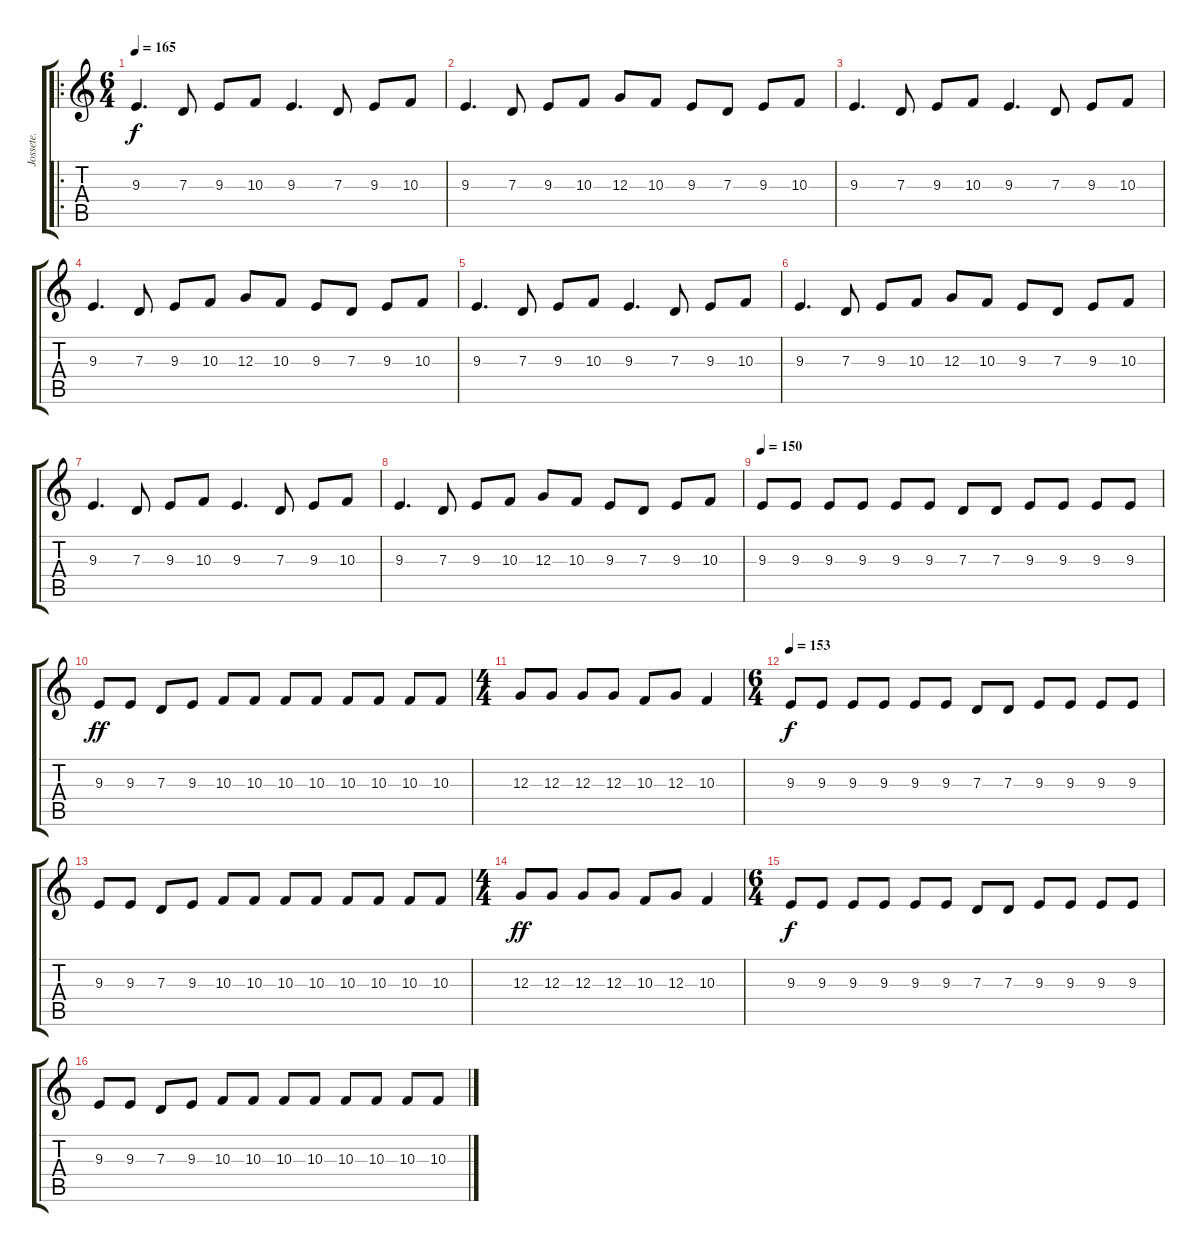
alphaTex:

\track ("Jossete." "Jossete.") {instrument violin}
\staff {score tabs}
\tuning (E4 B3 G3 D3 A2 E2) {hide}
\ro
\ts (6 4)
\tempo 165
\clef g2
\ks c
9.3.4{d dy f} 7.3.8 9.3.8 10.3.8 9.3.4{d} 7.3.8 9.3.8 10.3.8 |
9.3.4{d} 7.3.8 9.3.8 10.3.8 12.3.8 10.3.8 9.3.8 7.3.8 9.3.8 10.3.8 |
9.3.4{d} 7.3.8 9.3.8 10.3.8 9.3.4{d} 7.3.8 9.3.8 10.3.8 |
9.3.4{d} 7.3.8 9.3.8 10.3.8 12.3.8 10.3.8 9.3.8 7.3.8 9.3.8 10.3.8 |
9.3.4{d} 7.3.8 9.3.8 10.3.8 9.3.4{d} 7.3.8 9.3.8 10.3.8 |
9.3.4{d} 7.3.8 9.3.8 10.3.8 12.3.8 10.3.8 9.3.8 7.3.8 9.3.8 10.3.8 |
9.3.4{d} 7.3.8 9.3.8 10.3.8 9.3.4{d} 7.3.8 9.3.8 10.3.8 |
9.3.4{d} 7.3.8 9.3.8 10.3.8 12.3.8 10.3.8 9.3.8 7.3.8 9.3.8 10.3.8 |
\tempo 150
9.3.8 9.3.8 9.3.8 9.3.8 9.3.8 9.3.8 7.3.8 7.3.8 9.3.8 9.3.8 9.3.8 9.3.8 |
9.3.8{dy ff} 9.3.8 7.3.8 9.3.8 10.3.8 10.3.8 10.3.8 10.3.8 10.3.8 10.3.8 10.3.8 10.3.8 |
\ts (4 4)
12.3.8 12.3.8 12.3.8 12.3.8 10.3.8 12.3.8 10.3.4 |
\ts (6 4)
\tempo 153
9.3.8{dy f} 9.3.8 9.3.8 9.3.8 9.3.8 9.3.8 7.3.8 7.3.8 9.3.8 9.3.8 9.3.8 9.3.8 |
9.3.8 9.3.8 7.3.8 9.3.8 10.3.8 10.3.8 10.3.8 10.3.8 10.3.8 10.3.8 10.3.8 10.3.8 |
\ts (4 4)
12.3.8{dy ff} 12.3.8 12.3.8 12.3.8 10.3.8 12.3.8 10.3.4 |
\ts (6 4)
9.3.8{dy f} 9.3.8 9.3.8 9.3.8 9.3.8 9.3.8 7.3.8 7.3.8 9.3.8 9.3.8 9.3.8 9.3.8 |
9.3.8 9.3.8 7.3.8 9.3.8 10.3.8 10.3.8 10.3.8 10.3.8 10.3.8 10.3.8 10.3.8 10.3.8
